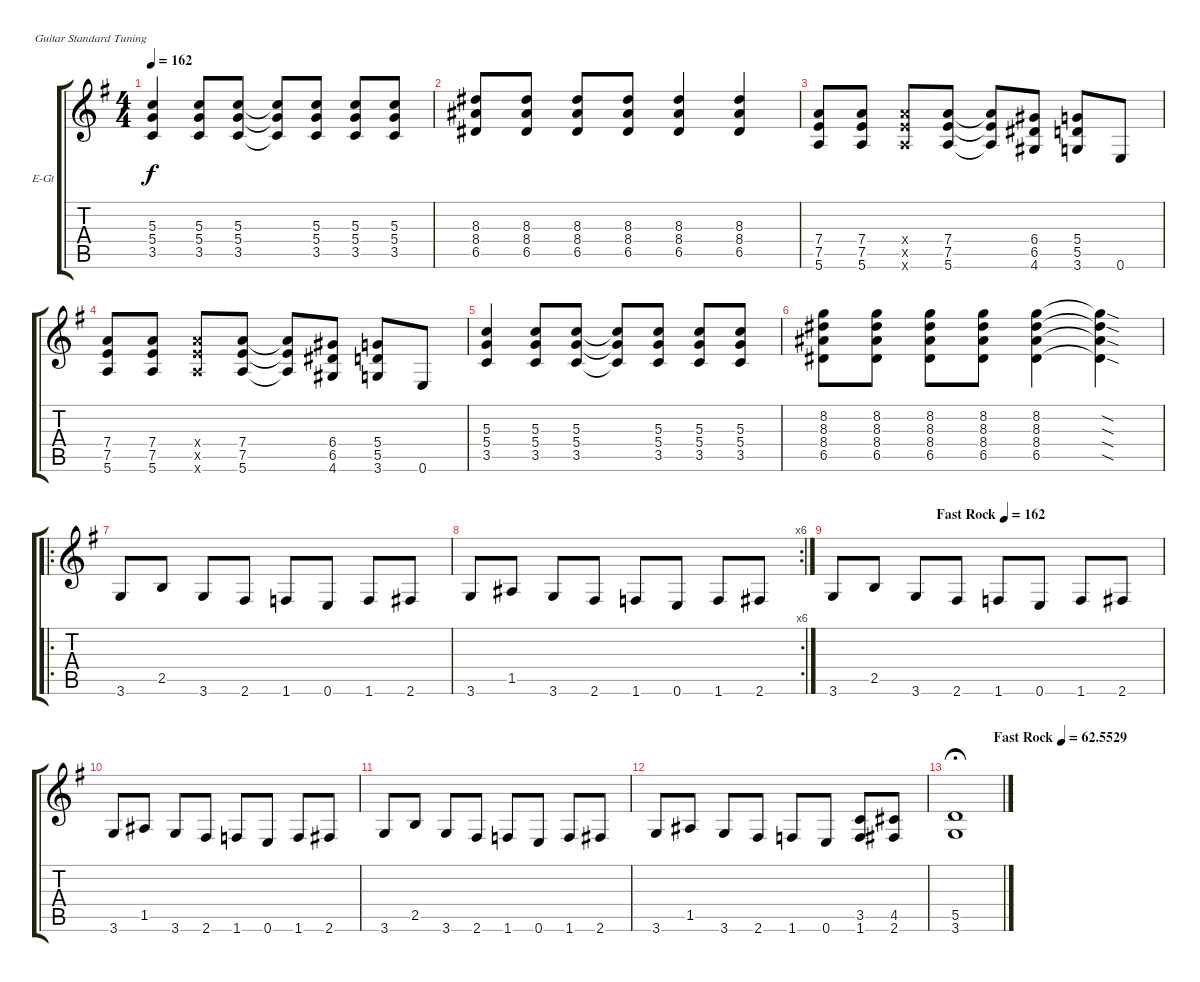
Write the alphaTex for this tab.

\defaultSystemsLayout 4
\bracketExtendMode groupsimilarinstruments
\firstSystemTrackNameOrientation horizontal
\otherSystemsTrackNameOrientation horizontal
\track ("Electric Guitar" "E-Gt") {instrument distortionguitar}
\staff {score tabs}
\tuning (E4 B3 G3 D3 A2 E2)
\ts (4 4)
\tempo 162
\clef g2
\ks g
(3.5 5.4 5.3).4{dy f} (3.5 5.4 5.3).8 (3.5 5.4 5.3).8 (3.5{t} 5.4{t} 5.3{t}).8 (3.5 5.4 5.3).8 (3.5 5.4 5.3).8 (3.5 5.4 5.3).8 |
(6.5 8.4 8.3).8 (6.5 8.4 8.3).8 (6.5 8.4 8.3).8 (6.5 8.4 8.3).8 (6.5 8.4 8.3).4 (6.5 8.4 8.3).4 |
(5.6 7.5 7.4).8 (5.6 7.5 7.4).8 (5.6{x} 7.5{x} 7.4{x}).8 (5.6 7.5 7.4).8 (5.6{t} 7.5{t} 7.4{t}).8 (4.6 6.5 6.4).8 (3.6 5.5 5.4).8 0.6.8 |
(5.6 7.5 7.4).8 (5.6 7.5 7.4).8 (5.6{x} 7.5{x} 7.4{x}).8 (5.6 7.5 7.4).8 (5.6{t} 7.5{t} 7.4{t}).8 (4.6 6.5 6.4).8 (3.6 5.5 5.4).8 0.6.8 |
(3.5 5.4 5.3).4 (3.5 5.4 5.3).8 (3.5 5.4 5.3).8 (3.5{t} 5.4{t} 5.3{t}).8 (3.5 5.4 5.3).8 (3.5 5.4 5.3).8 (3.5 5.4 5.3).8 |
(6.5 8.4 8.3 8.2).8 (6.5 8.4 8.3 8.2).8 (6.5 8.4 8.3 8.2).8 (6.5 8.4 8.3 8.2).8 (6.5 8.4 8.3 8.2).4 (6.5{sod t} 8.4{sod t} 8.3{sod t} 8.2{sod t}).4 |
\ro
3.6.8 2.5.8 3.6.8 2.6.8 1.6.8 0.6.8 1.6.8 2.6.8 |
\rc 6
3.6.8 1.5.8 3.6.8 2.6.8 1.6.8 0.6.8 1.6.8 2.6.8 |
\tempo (162 "Fast Rock" 0.3125)
3.6.8 2.5.8 3.6.8 2.6.8 1.6.8 0.6.8 1.6.8 2.6.8 |
3.6.8 1.5.8 3.6.8 2.6.8 1.6.8 0.6.8 1.6.8 2.6.8 |
3.6.8 2.5.8 3.6.8 2.6.8 1.6.8 0.6.8 1.6.8 2.6.8 |
3.6.8 1.5.8 3.6.8 2.6.8 1.6.8 0.6.8 (1.6 3.5).8 (2.6 4.5).8 |
\tempo (62.5529 "Fast Rock" 0.79375)
(3.6 5.5).1{fermata (medium 0.5)}
